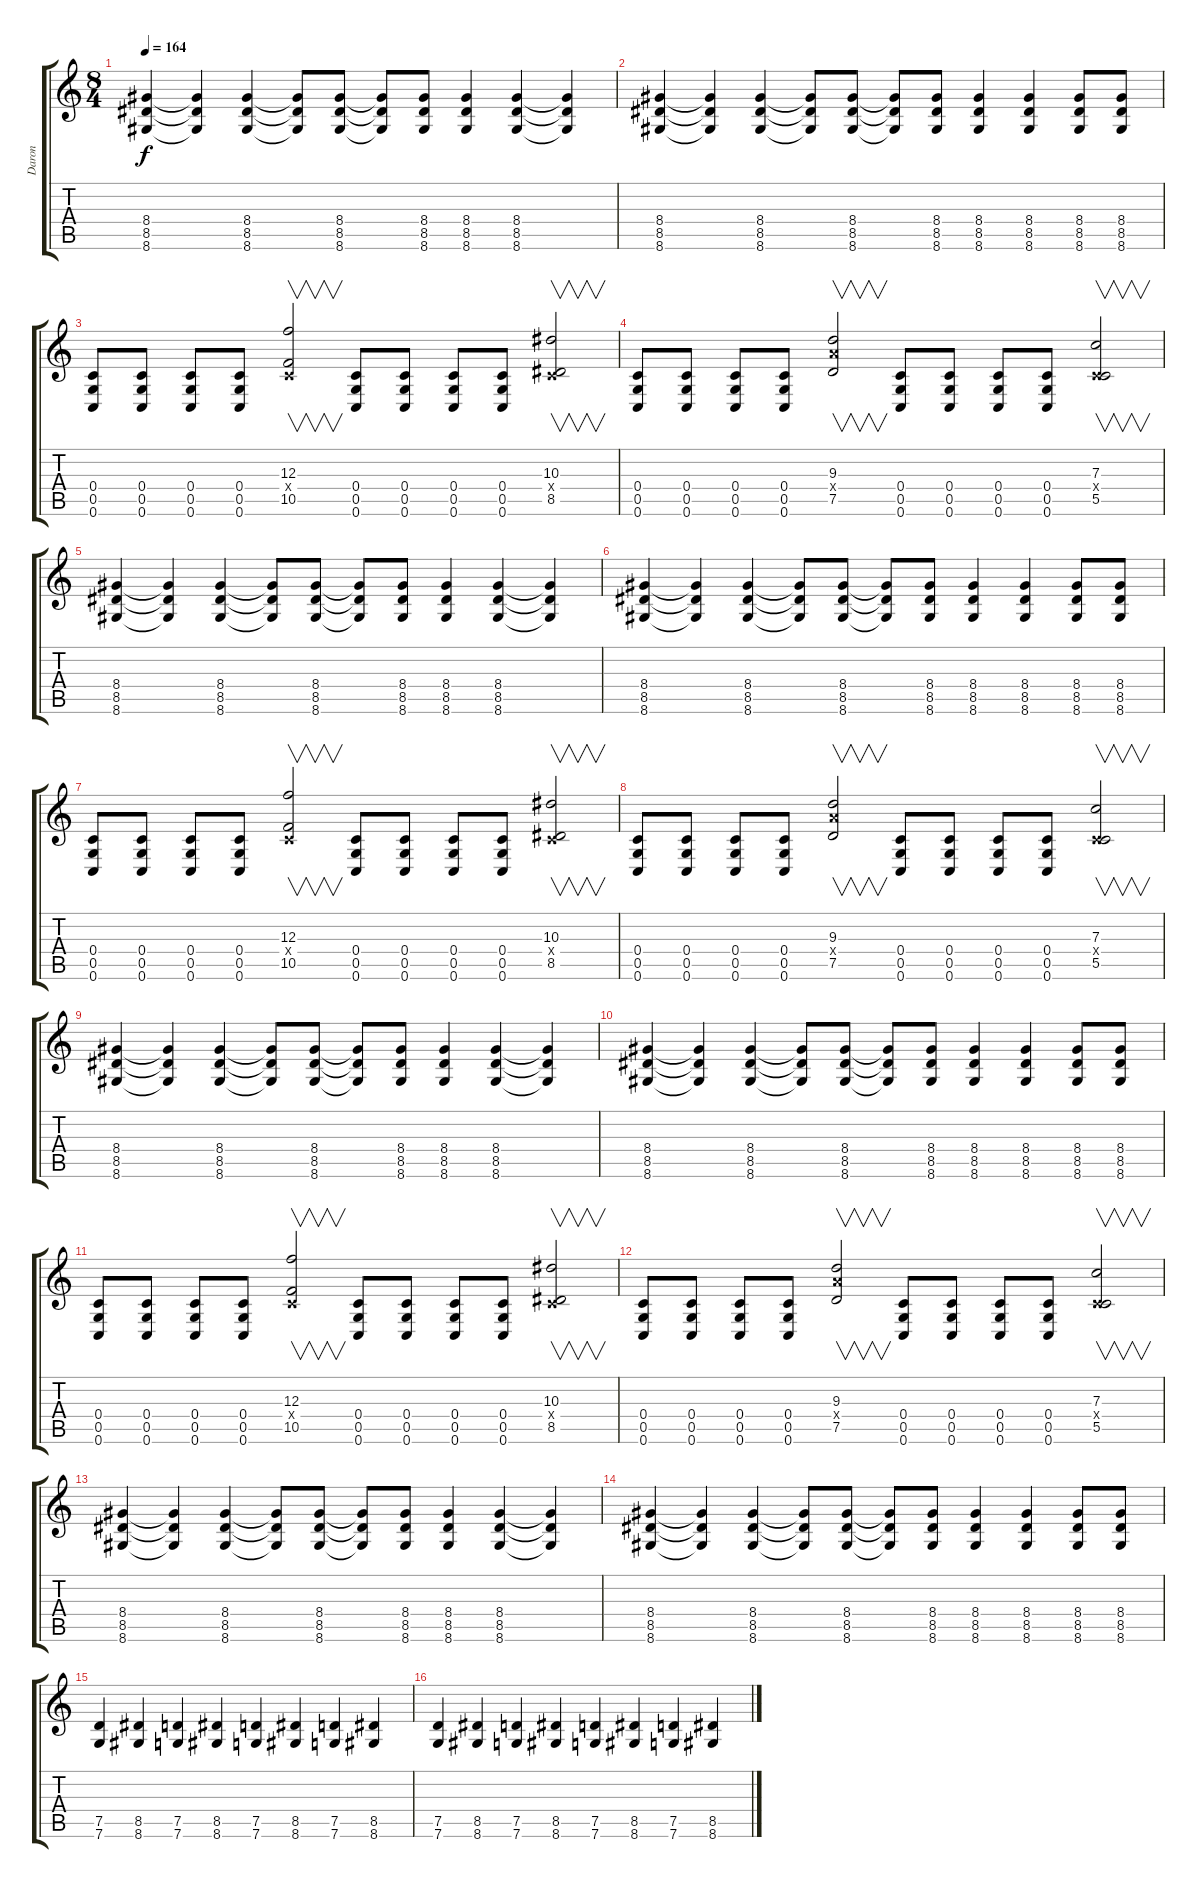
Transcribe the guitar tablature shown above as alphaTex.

\track ("Daron" "Daron") {instrument overdrivenguitar}
\staff {score tabs}
\tuning (D4 A3 F3 C3 G2 C2) {hide}
\ts (8 4)
\tempo 164
\clef g2
\ks c
(8.4 8.5 8.6).4{dy f} (8.4{t} 8.5{t} 8.6{t}).4 (8.4 8.5 8.6).4 (8.4{t} 8.5{t} 8.6{t}).8 (8.4 8.5 8.6).8 (8.4{t} 8.5{t} 8.6{t}).8 (8.4 8.5 8.6).8 (8.4 8.5 8.6).4 (8.4 8.5 8.6).4 (8.4{t} 8.5{t} 8.6{t}).4 |
(8.4 8.5 8.6).4 (8.4{t} 8.5{t} 8.6{t}).4 (8.4 8.5 8.6).4 (8.4{t} 8.5{t} 8.6{t}).8 (8.4 8.5 8.6).8 (8.4{t} 8.5{t} 8.6{t}).8 (8.4 8.5 8.6).8 (8.4 8.5 8.6).4 (8.4 8.5 8.6).4 (8.4 8.5 8.6).8 (8.4 8.5 8.6).8 |
(0.4 0.5 0.6).8 (0.4 0.5 0.6).8 (0.4 0.5 0.6).8 (0.4 0.5 0.6).8 (12.3 0.4{x} 10.5).2{v} (0.4 0.5 0.6).8 (0.4 0.5 0.6).8 (0.4 0.5 0.6).8 (0.4 0.5 0.6).8 (10.3 0.4{x} 8.5).2{v} |
(0.4 0.5 0.6).8 (0.4 0.5 0.6).8 (0.4 0.5 0.6).8 (0.4 0.5 0.6).8 (9.3 9.4{x} 7.5).2{v} (0.4 0.5 0.6).8 (0.4 0.5 0.6).8 (0.4 0.5 0.6).8 (0.4 0.5 0.6).8 (7.3 0.4{x} 5.5).2{v} |
(8.4 8.5 8.6).4 (8.4{t} 8.5{t} 8.6{t}).4 (8.4 8.5 8.6).4 (8.4{t} 8.5{t} 8.6{t}).8 (8.4 8.5 8.6).8 (8.4{t} 8.5{t} 8.6{t}).8 (8.4 8.5 8.6).8 (8.4 8.5 8.6).4 (8.4 8.5 8.6).4 (8.4{t} 8.5{t} 8.6{t}).4 |
(8.4 8.5 8.6).4 (8.4{t} 8.5{t} 8.6{t}).4 (8.4 8.5 8.6).4 (8.4{t} 8.5{t} 8.6{t}).8 (8.4 8.5 8.6).8 (8.4{t} 8.5{t} 8.6{t}).8 (8.4 8.5 8.6).8 (8.4 8.5 8.6).4 (8.4 8.5 8.6).4 (8.4 8.5 8.6).8 (8.4 8.5 8.6).8 |
(0.4 0.5 0.6).8 (0.4 0.5 0.6).8 (0.4 0.5 0.6).8 (0.4 0.5 0.6).8 (12.3 0.4{x} 10.5).2{v} (0.4 0.5 0.6).8 (0.4 0.5 0.6).8 (0.4 0.5 0.6).8 (0.4 0.5 0.6).8 (10.3 0.4{x} 8.5).2{v} |
(0.4 0.5 0.6).8 (0.4 0.5 0.6).8 (0.4 0.5 0.6).8 (0.4 0.5 0.6).8 (9.3 9.4{x} 7.5).2{v} (0.4 0.5 0.6).8 (0.4 0.5 0.6).8 (0.4 0.5 0.6).8 (0.4 0.5 0.6).8 (7.3 0.4{x} 5.5).2{v} |
(8.4 8.5 8.6).4 (8.4{t} 8.5{t} 8.6{t}).4 (8.4 8.5 8.6).4 (8.4{t} 8.5{t} 8.6{t}).8 (8.4 8.5 8.6).8 (8.4{t} 8.5{t} 8.6{t}).8 (8.4 8.5 8.6).8 (8.4 8.5 8.6).4 (8.4 8.5 8.6).4 (8.4{t} 8.5{t} 8.6{t}).4 |
(8.4 8.5 8.6).4 (8.4{t} 8.5{t} 8.6{t}).4 (8.4 8.5 8.6).4 (8.4{t} 8.5{t} 8.6{t}).8 (8.4 8.5 8.6).8 (8.4{t} 8.5{t} 8.6{t}).8 (8.4 8.5 8.6).8 (8.4 8.5 8.6).4 (8.4 8.5 8.6).4 (8.4 8.5 8.6).8 (8.4 8.5 8.6).8 |
(0.4 0.5 0.6).8 (0.4 0.5 0.6).8 (0.4 0.5 0.6).8 (0.4 0.5 0.6).8 (12.3 0.4{x} 10.5).2{v} (0.4 0.5 0.6).8 (0.4 0.5 0.6).8 (0.4 0.5 0.6).8 (0.4 0.5 0.6).8 (10.3 0.4{x} 8.5).2{v} |
(0.4 0.5 0.6).8 (0.4 0.5 0.6).8 (0.4 0.5 0.6).8 (0.4 0.5 0.6).8 (9.3 9.4{x} 7.5).2{v} (0.4 0.5 0.6).8 (0.4 0.5 0.6).8 (0.4 0.5 0.6).8 (0.4 0.5 0.6).8 (7.3 0.4{x} 5.5).2{v} |
(8.4 8.5 8.6).4 (8.4{t} 8.5{t} 8.6{t}).4 (8.4 8.5 8.6).4 (8.4{t} 8.5{t} 8.6{t}).8 (8.4 8.5 8.6).8 (8.4{t} 8.5{t} 8.6{t}).8 (8.4 8.5 8.6).8 (8.4 8.5 8.6).4 (8.4 8.5 8.6).4 (8.4{t} 8.5{t} 8.6{t}).4 |
(8.4 8.5 8.6).4 (8.4{t} 8.5{t} 8.6{t}).4 (8.4 8.5 8.6).4 (8.4{t} 8.5{t} 8.6{t}).8 (8.4 8.5 8.6).8 (8.4{t} 8.5{t} 8.6{t}).8 (8.4 8.5 8.6).8 (8.4 8.5 8.6).4 (8.4 8.5 8.6).4 (8.4 8.5 8.6).8 (8.4 8.5 8.6).8 |
(7.5 7.6).4 (8.5 8.6).4 (7.5 7.6).4 (8.5 8.6).4 (7.5 7.6).4 (8.5 8.6).4 (7.5 7.6).4 (8.5 8.6).4 |
(7.5 7.6).4 (8.5 8.6).4 (7.5 7.6).4 (8.5 8.6).4 (7.5 7.6).4 (8.5 8.6).4 (7.5 7.6).4 (8.5 8.6).4
